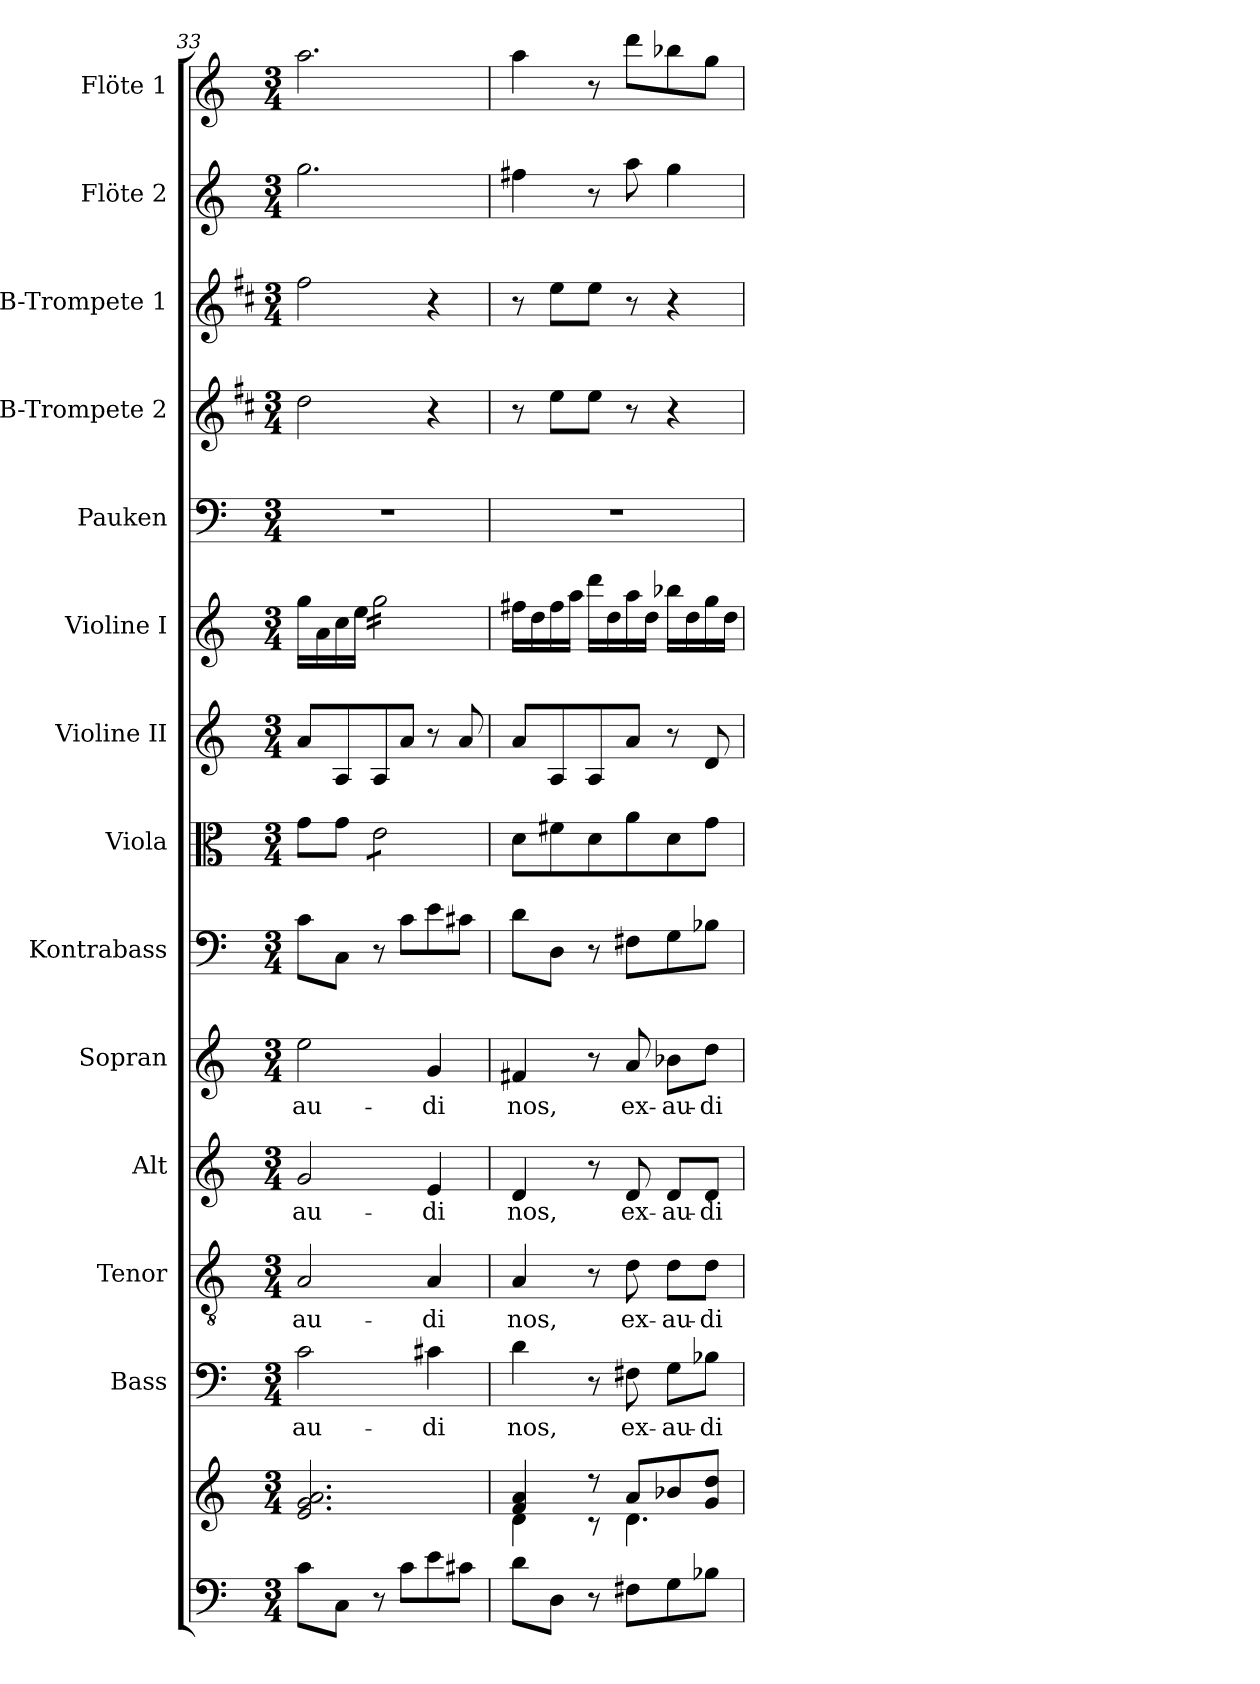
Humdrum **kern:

**kern	**kern	**kern	**text	**kern	**text	**kern	**text	**kern	**text	**kern	**kern	**kern	**kern	**kern	**kern	**kern	**kern	**kern
*part14	*part14	*part13	*part13	*part12	*part12	*part11	*part11	*part10	*part10	*part9	*part8	*part7	*part6	*part5	*part4	*part3	*part2	*part1
*staff15	*staff14	*staff13	*staff13	*staff12	*staff12	*staff11	*staff11	*staff10	*staff10	*staff9	*staff8	*staff7	*staff6	*staff5	*staff4	*staff3	*staff2	*staff1
*	*	*I"Bass	*	*I"Tenor	*	*I"Alt	*	*I"Sopran	*	*I"Kontrabass	*I"Viola	*I"Violine II	*I"Violine I	*I"Pauken	*I"B-Trompete 2	*I"B-Trompete 1	*I"Flöte 2	*I"Flöte 1
*	*	*I'B.	*	*I'T.	*	*I'A.	*	*I'S.	*	*I'Kb.	*I'Vla.	*I'Vl. II	*I'Vl. I	*I'Pk.	*I'B Trp. 2	*I'B Trp. 1	*I'Fl. 2	*I'Fl. 1
*clefF4	*clefG2	*clefF4	*	*clefGv2	*	*clefG2	*	*clefG2	*	*clefF4	*clefC3	*clefG2	*clefG2	*clefF4	*clefG2	*clefG2	*clefG2	*clefG2
*	*	*	*	*	*	*	*	*	*	*ITrd7c12	*	*	*	*	*ITrd1c2	*ITrd1c2	*	*
*k[]	*k[]	*k[]	*	*k[]	*	*k[]	*	*k[]	*	*k[]	*k[]	*k[]	*k[]	*k[]	*k[]	*k[]	*k[]	*k[]
*C:	*C:	*C:	*	*C:	*	*C:	*	*C:	*	*C:	*C:	*C:	*C:	*C:	*C:	*C:	*C:	*C:
*M3/4	*M3/4	*M3/4	*	*M3/4	*	*M3/4	*	*M3/4	*	*M3/4	*M3/4	*M3/4	*M3/4	*M3/4	*M3/4	*M3/4	*M3/4	*M3/4
=33	=33	=33	=33	=33	=33	=33	=33	=33	=33	=33	=33	=33	=33	=33	=33	=33	=33	=33
!	!	!	!LO:LY:b	!	!LO:LY:b	!	!LO:LY:b	!	!LO:LY:b	!	!	!	!	!	!	!	!	!
8c\L	2.e/ 2.g/ 2.a/	2c\	-au-	2A/	-au-	2g/	-au-	2ee\	-au-	8C\L	8g\L	8a/L	16gg\LL	2.r	2cc\	2ee\	2.gg\	2.aa\
.	.	.	.	.	.	.	.	.	.	.	.	.	16a\	.	.	.	.	.
8C\J	.	.	.	.	.	.	.	.	.	8CC\J	8g\J	8A/	16cc\	.	.	.	.	.
.	.	.	.	.	.	.	.	.	.	.	.	.	16ee\JJ	.	.	.	.	.
*	*	*	*	*	*	*	*	*	*	*	*tremolo	*	*	*	*	*	*	*
*	*	*	*	*	*	*	*	*	*	*	*	*	*tremolo	*	*	*	*	*
8r	.	.	.	.	.	.	.	.	.	8r	8e\L	8A/	16gg\LL	.	.	.	.	.
.	.	.	.	.	.	.	.	.	.	.	.	.	16gg\	.	.	.	.	.
8c\L	.	.	.	.	.	.	.	.	.	8C\L	8e\	8a/J	16gg\	.	.	.	.	.
.	.	.	.	.	.	.	.	.	.	.	.	.	16gg\	.	.	.	.	.
!	!	!	!LO:LY:b	!	!LO:LY:b	!	!LO:LY:b	!	!LO:LY:b	!	!	!	!	!	!	!	!	!
8e\	.	4c#X\	-di	4A/	-di	4e/	-di	4g/	-di	8E\	8e\	8r	16gg\	.	4r	4r	.	.
.	.	.	.	.	.	.	.	.	.	.	.	.	16gg\	.	.	.	.	.
8c#X\J	.	.	.	.	.	.	.	.	.	8C#X\J	8e\J	8a/	16gg\	.	.	.	.	.
*	*	*	*	*	*	*	*	*	*	*	*Xtremolo	*	*	*	*	*	*	*
.	.	.	.	.	.	.	.	.	.	.	.	.	16gg\JJ	.	.	.	.	.
*	*	*	*	*	*	*	*	*	*	*	*	*	*Xtremolo	*	*	*	*	*
=34	=34	=34	=34	=34	=34	=34	=34	=34	=34	=34	=34	=34	=34	=34	=34	=34	=34	=34
*	*^	*	*	*	*	*	*	*	*	*	*	*	*	*	*	*	*	*
!	!	!	!	!LO:LY:b	!	!LO:LY:b	!	!LO:LY:b	!	!LO:LY:b	!	!	!	!	!	!	!	!	!
8d\L	4f/ 4a/	4d\	4d\	nos,	4A/	nos,	4d/	nos,	4f#X/	nos,	8D\L	8d\L	8a/L	16ff#X\LL	2.r	8r	8r	4ff#X\	4aa\
.	.	.	.	.	.	.	.	.	.	.	.	.	.	16dd\	.	.	.	.	.
8D\J	.	.	.	.	.	.	.	.	.	.	8DD\J	8f#X\	8A/	16ff#\	.	8dd\L	8dd\L	.	.
.	.	.	.	.	.	.	.	.	.	.	.	.	.	16aa\JJ	.	.	.	.	.
8r	8r	8r	8r	.	8r	.	8r	.	8r	.	8r	8d\	8A/	16ddd\LL	.	8dd\J	8dd\J	8r	8r
.	.	.	.	.	.	.	.	.	.	.	.	.	.	16dd\	.	.	.	.	.
!	!	!	!	!LO:LY:b	!	!LO:LY:b	!	!LO:LY:b	!	!LO:LY:b	!	!	!	!	!	!	!	!	!
8F#X\L	8a/L	4.d\	8F#X\	ex-	8d\	ex-	8d/	ex-	8a/	ex-	8FF#X\L	8a\	8a/J	16aa\	.	8r	8r	8aa\	8ddd\L
.	.	.	.	.	.	.	.	.	.	.	.	.	.	16dd\JJ	.	.	.	.	.
!	!	!	!	!LO:LY:b	!	!LO:LY:b	!	!LO:LY:b	!	!LO:LY:b	!	!	!	!	!	!	!	!	!
8G\	8b-X/	.	8G\L	-au-	8d\L	-au-	8d/L	-au-	8b-X\L	-au-	8GG\	8d\	8r	16bb-X\LL	.	4r	4r	4gg\	8bb-X\
.	.	.	.	.	.	.	.	.	.	.	.	.	.	16dd\	.	.	.	.	.
!	!	!	!	!LO:LY:b	!	!LO:LY:b	!	!LO:LY:b	!	!LO:LY:b	!	!	!	!	!	!	!	!	!
8B-X\J	8g/ 8dd/J	.	8B-X\J	-di	8d\J	-di	8d/J	-di	8dd\J	-di	8BB-X\J	8g\J	8d/	16gg\	.	.	.	.	8gg\J
.	.	.	.	.	.	.	.	.	.	.	.	.	.	16dd\JJ	.	.	.	.	.
*	*v	*v	*	*	*	*	*	*	*	*	*	*	*	*	*	*	*	*	*
=	=	=	=	=	=	=	=	=	=	=	=	=	=	=	=	=	=	=
*-	*-	*-	*-	*-	*-	*-	*-	*-	*-	*-	*-	*-	*-	*-	*-	*-	*-	*-
